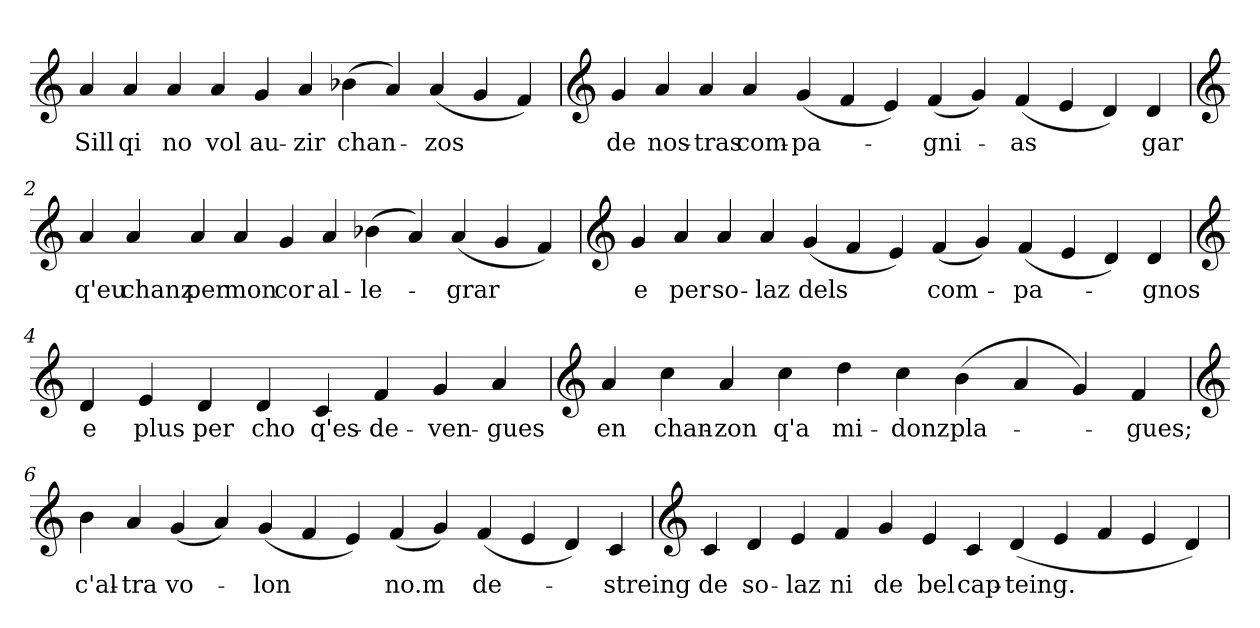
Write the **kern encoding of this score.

**kern	**text
*part1	*part1
*staff1	*staff1
*clefG2	*
=	=
4a	Sill
4a	qi
4a	no
4a	vol
4g	au-
4a	-zir
(4b-X	chan-
4a)	.
(4a	-zos
4g	.
4f)	.
=1	=1
*clefG2	*
4g	de
4a	nos-
4a	-tras
4a	com-
(4g	-pa-
4f	.
4e)	.
(4f	-gni-
4g)	.
(4f	-as
4e	.
4d)	.
4d	gar
=2	=2
*clefG2	*
4a	q'eu
4a	chanz
4a	per
4a	mon
4g	cor
4a	al-
(4b-X	-le-
4a)	.
(4a	-grar
4g	.
4f)	.
=3	=3
*clefG2	*
4g	e
4a	per
4a	so-
4a	-laz
(4g	dels
4f	.
4e)	.
(4f	com-
4g)	.
(4f	-pa-
4e	.
4d)	.
4d	-gnos
=4	=4
*clefG2	*
4d	e
4e	plus
4d	per
4d	cho
4c	q'es-
4f	-de-
4g	-ven-
4a	-gues
=5	=5
*clefG2	*
4a	en
4cc	chan-
4a	-zon
4cc	q'a
4dd	mi-
4cc	-donz
(4b	pla-
4a	.
4g)	.
4f	-gues;
=6	=6
*clefG2	*
4b	c'al-
4a	-tra
(4g	vo-
4a)	.
(4g	-lon
4f	.
4e)	.
(4f	-no.m
4g)	.
(4f	de-
4e	.
4d)	.
4c	-streing
=7	=7
*clefG2	*
4c	de
4d	so-
4e	-laz
4f	ni
4g	de
4e	bel
4c	cap-
(4d	-teing.
4e	.
4f	.
4e	.
4d)	.
=	=
*-	*-
